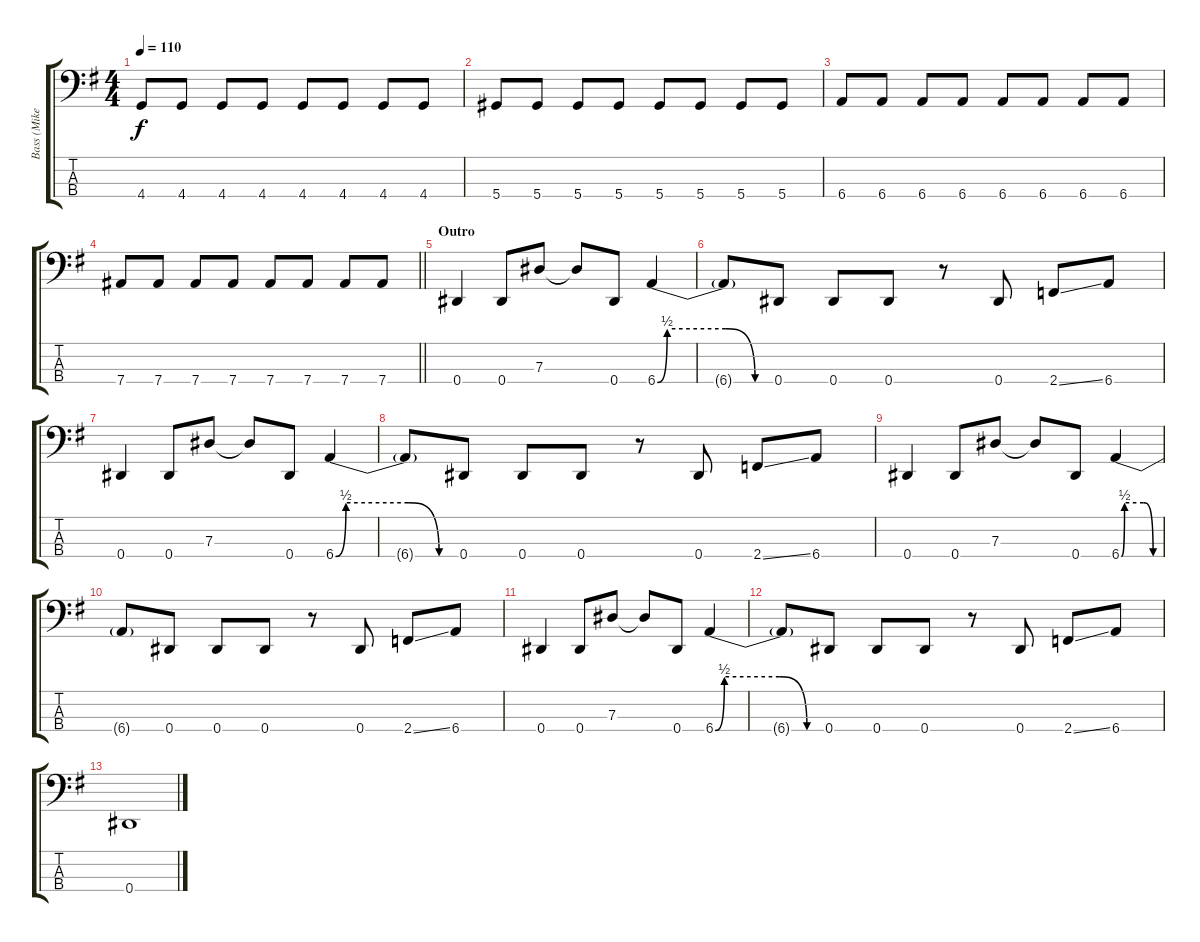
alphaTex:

\track ("Bass (Mike)" "Bass (Mike") {instrument acousticbass}
\staff {score tabs}
\tuning (Gb2 Db2 Ab1 Eb1) {hide}
\ts (4 4)
\tempo 110
\clef f4
\ks g
4.4.8{dy f} 4.4.8 4.4.8 4.4.8 4.4.8 4.4.8 4.4.8 4.4.8 |
5.4.8 5.4.8 5.4.8 5.4.8 5.4.8 5.4.8 5.4.8 5.4.8 |
6.4.8 6.4.8 6.4.8 6.4.8 6.4.8 6.4.8 6.4.8 6.4.8 |
\barLineRight lightlight
7.4.8 7.4.8 7.4.8 7.4.8 7.4.8 7.4.8 7.4.8 7.4.8 |
\section ("" "Outro")
0.4.4 0.4.8 7.3.8 7.3{t}.8 0.4.8 6.4{be (custom 0 0 5 2 35 2 50 0 60 0)}.4 |
6.4{t}.8 0.4.8 0.4.8 0.4.8 r.8 0.4.8 2.4{ss}.8 6.4.8 |
0.4.4 0.4.8 7.3.8 7.3{t}.8 0.4.8 6.4{be (custom 0 0 5 2 35 2 50 0 60 0)}.4 |
6.4{t}.8 0.4.8 0.4.8 0.4.8 r.8 0.4.8 2.4{ss}.8 6.4.8 |
0.4.4 0.4.8 7.3.8 7.3{t}.8 0.4.8 6.4{be (custom 0 0 5 2 35 2 50 0 60 0)}.4 |
6.4{t}.8 0.4.8 0.4.8 0.4.8 r.8 0.4.8 2.4{ss}.8 6.4.8 |
0.4.4 0.4.8 7.3.8 7.3{t}.8 0.4.8 6.4{be (custom 0 0 5 2 35 2 50 0 60 0)}.4 |
6.4{t}.8 0.4.8 0.4.8 0.4.8 r.8 0.4.8 2.4{ss}.8 6.4.8 |
0.4.1
